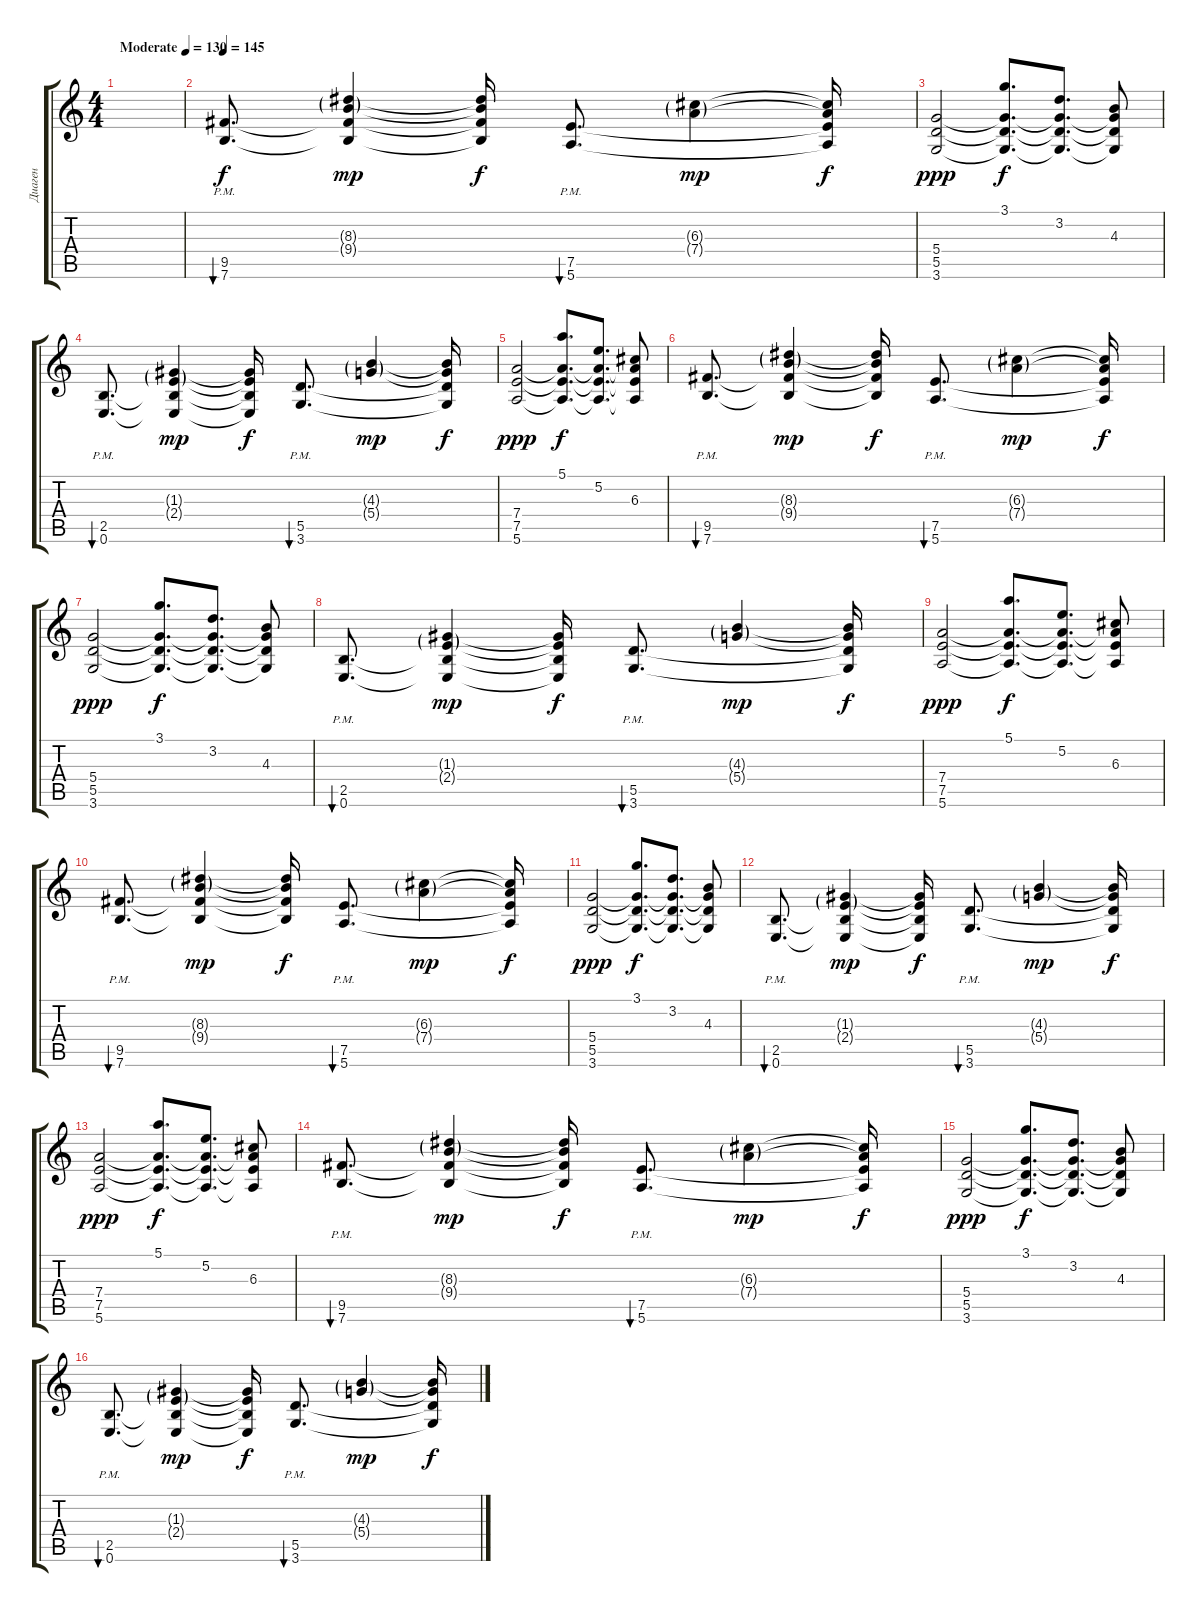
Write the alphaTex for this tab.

\track ("Диаген" "Диаген") {instrument distortionguitar}
\staff {score tabs}
\tuning (E4 B3 G3 D3 A2 E2) {hide}
\ts (4 4)
\tempo (130 "Moderate")
\clef g2
\ks c
|
\tempo 145
(9.5{pm} 7.6{pm}).8{d bu 120} (8.3{g} 9.4{g} 9.5{t} 7.6{t}).4{dy mp} (8.3{t} 9.4{t} 9.5{t} 7.6{t}).16{dy f} (7.5{pm} 5.6{pm}).8{d bu 120} (6.3{g} 7.4{g}).4{dy mp} (6.3{t} 7.4{t} 7.5{t} 5.6{t}).16{dy f} |
(5.4 5.5 3.6).2{dy ppp} (3.1 5.4{t} 5.5{t} 3.6{t}).8{d dy f} (3.2 5.4{t} 5.5{t} 3.6{t}).8{d} (4.3 5.4{t} 5.5{t} 3.6{t}).8 |
(2.5{pm} 0.6{pm}).8{d bu 120} (1.3{g} 2.4{g} 2.5{t} 0.6{t}).4{dy mp} (1.3{t} 2.4{t} 2.5{t} 0.6{t}).16{dy f} (5.5{pm} 3.6{pm}).8{d bu 120} (4.3{g} 5.4{g}).4{dy mp} (4.3{t} 5.4{t} 5.5{t} 3.6{t}).16{dy f} |
(7.4 7.5 5.6).2{dy ppp} (5.1 7.4{t} 7.5{t} 5.6{t}).8{d dy f} (5.2 7.4{t} 7.5{t} 5.6{t}).8{d} (6.3 7.4{t} 7.5{t} 5.6{t}).8 |
(9.5{pm} 7.6{pm}).8{d bu 120} (8.3{g} 9.4{g} 9.5{t} 7.6{t}).4{dy mp} (8.3{t} 9.4{t} 9.5{t} 7.6{t}).16{dy f} (7.5{pm} 5.6{pm}).8{d bu 120} (6.3{g} 7.4{g}).4{dy mp} (6.3{t} 7.4{t} 7.5{t} 5.6{t}).16{dy f} |
(5.4 5.5 3.6).2{dy ppp} (3.1 5.4{t} 5.5{t} 3.6{t}).8{d dy f} (3.2 5.4{t} 5.5{t} 3.6{t}).8{d} (4.3 5.4{t} 5.5{t} 3.6{t}).8 |
(2.5{pm} 0.6{pm}).8{d bu 120} (1.3{g} 2.4{g} 2.5{t} 0.6{t}).4{dy mp} (1.3{t} 2.4{t} 2.5{t} 0.6{t}).16{dy f} (5.5{pm} 3.6{pm}).8{d bu 120} (4.3{g} 5.4{g}).4{dy mp} (4.3{t} 5.4{t} 5.5{t} 3.6{t}).16{dy f} |
(7.4 7.5 5.6).2{dy ppp} (5.1 7.4{t} 7.5{t} 5.6{t}).8{d dy f} (5.2 7.4{t} 7.5{t} 5.6{t}).8{d} (6.3 7.4{t} 7.5{t} 5.6{t}).8 |
(9.5{pm} 7.6{pm}).8{d bu 120} (8.3{g} 9.4{g} 9.5{t} 7.6{t}).4{dy mp} (8.3{t} 9.4{t} 9.5{t} 7.6{t}).16{dy f} (7.5{pm} 5.6{pm}).8{d bu 120} (6.3{g} 7.4{g}).4{dy mp} (6.3{t} 7.4{t} 7.5{t} 5.6{t}).16{dy f} |
(5.4 5.5 3.6).2{dy ppp} (3.1 5.4{t} 5.5{t} 3.6{t}).8{d dy f} (3.2 5.4{t} 5.5{t} 3.6{t}).8{d} (4.3 5.4{t} 5.5{t} 3.6{t}).8 |
(2.5{pm} 0.6{pm}).8{d bu 120} (1.3{g} 2.4{g} 2.5{t} 0.6{t}).4{dy mp} (1.3{t} 2.4{t} 2.5{t} 0.6{t}).16{dy f} (5.5{pm} 3.6{pm}).8{d bu 120} (4.3{g} 5.4{g}).4{dy mp} (4.3{t} 5.4{t} 5.5{t} 3.6{t}).16{dy f} |
(7.4 7.5 5.6).2{dy ppp} (5.1 7.4{t} 7.5{t} 5.6{t}).8{d dy f} (5.2 7.4{t} 7.5{t} 5.6{t}).8{d} (6.3 7.4{t} 7.5{t} 5.6{t}).8 |
(9.5{pm} 7.6{pm}).8{d bu 120} (8.3{g} 9.4{g} 9.5{t} 7.6{t}).4{dy mp} (8.3{t} 9.4{t} 9.5{t} 7.6{t}).16{dy f} (7.5{pm} 5.6{pm}).8{d bu 120} (6.3{g} 7.4{g}).4{dy mp} (6.3{t} 7.4{t} 7.5{t} 5.6{t}).16{dy f} |
(5.4 5.5 3.6).2{dy ppp} (3.1 5.4{t} 5.5{t} 3.6{t}).8{d dy f} (3.2 5.4{t} 5.5{t} 3.6{t}).8{d} (4.3 5.4{t} 5.5{t} 3.6{t}).8 |
(2.5{pm} 0.6{pm}).8{d bu 120} (1.3{g} 2.4{g} 2.5{t} 0.6{t}).4{dy mp} (1.3{t} 2.4{t} 2.5{t} 0.6{t}).16{dy f} (5.5{pm} 3.6{pm}).8{d bu 120} (4.3{g} 5.4{g}).4{dy mp} (4.3{t} 5.4{t} 5.5{t} 3.6{t}).16{dy f}
